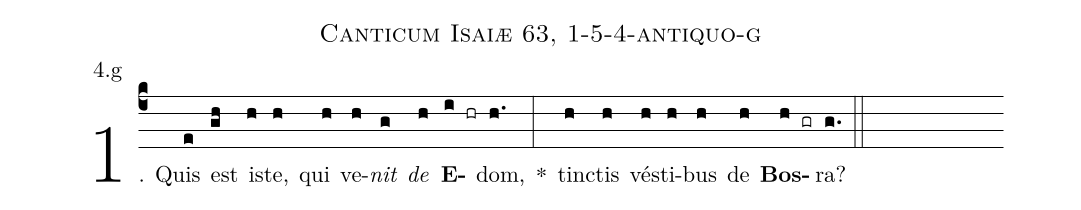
name: Canticum Isaiæ 63, 1-5-4-antiquo-g;
annotation: 4.g;
%%
(c4)1. Quis(e) est(gh) is(h)te,(h) qui(h) ve(h)<i>nit</i>(g) <i>de</i>(h) <b>E</b>(i hr)dom,(h.) *(:) tinc(h)tis(h) vés(h)ti(h)bus(h) de(h) <b>Bos</b>(h gr)ra?(g.) (::)
